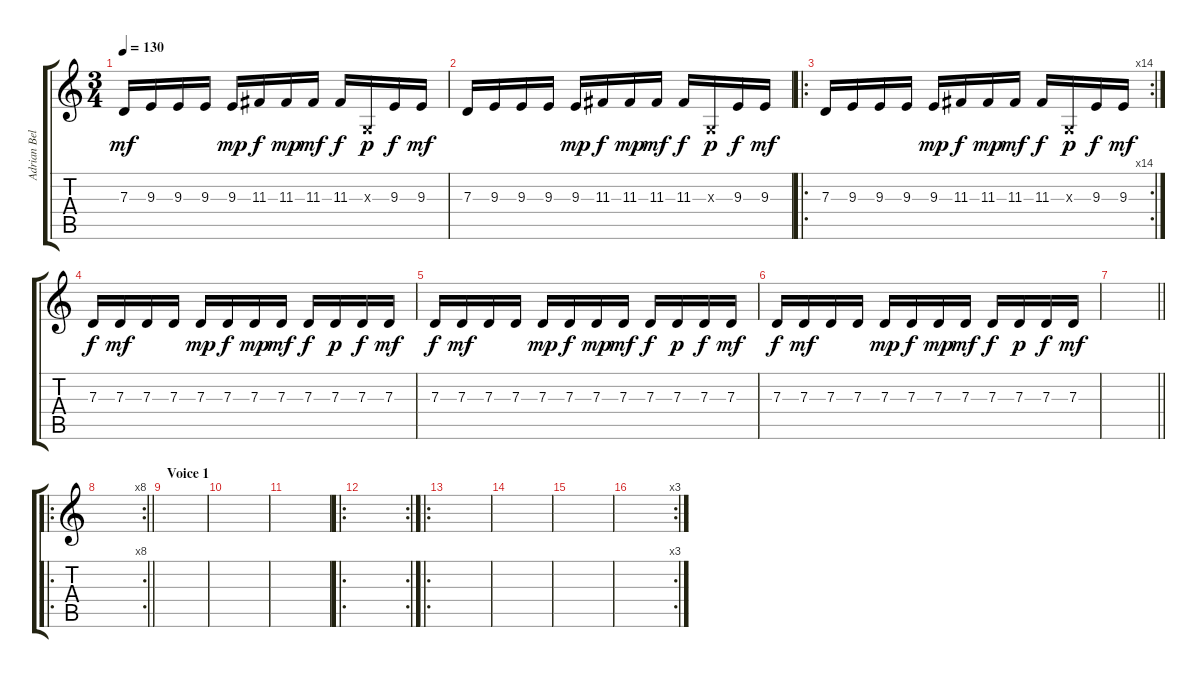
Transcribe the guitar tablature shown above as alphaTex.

\track ("Adrian Belew (Pads)" "Adrian Bel") {instrument kalimba}
\staff {score tabs}
\tuning (E4 B3 G3 D3 A2 E2) {hide}
\ts (3 4)
\tempo 130
\clef g2
\ks c
7.3.16{dy mf} 9.3.16 9.3.16 9.3.16 9.3.16{dy mp} 11.3.16{dy f} 11.3.16{dy mp} 11.3.16{dy mf} 11.3.16{dy f} 0.3{x}.16{dy p} 9.3.16{dy f} 9.3.16{dy mf} |
7.3.16 9.3.16 9.3.16 9.3.16 9.3.16{dy mp} 11.3.16{dy f} 11.3.16{dy mp} 11.3.16{dy mf} 11.3.16{dy f} 0.3{x}.16{dy p} 9.3.16{dy f} 9.3.16{dy mf} |
\ro
\rc 14
7.3.16 9.3.16 9.3.16 9.3.16 9.3.16{dy mp} 11.3.16{dy f} 11.3.16{dy mp} 11.3.16{dy mf} 11.3.16{dy f} 0.3{x}.16{dy p} 9.3.16{dy f} 9.3.16{dy mf} |
7.3.16{dy f volume 0} 7.3.16{dy mf} 7.3.16 7.3.16 7.3.16{dy mp} 7.3.16{dy f} 7.3.16{dy mp} 7.3.16{dy mf} 7.3.16{dy f} 7.3.16{dy p} 7.3.16{dy f} 7.3.16{dy mf} |
7.3.16{dy f} 7.3.16{dy mf} 7.3.16 7.3.16 7.3.16{dy mp} 7.3.16{dy f} 7.3.16{dy mp} 7.3.16{dy mf} 7.3.16{dy f} 7.3.16{dy p} 7.3.16{dy f} 7.3.16{dy mf} |
7.3.16{dy f} 7.3.16{dy mf} 7.3.16 7.3.16 7.3.16{dy mp} 7.3.16{dy f} 7.3.16{dy mp} 7.3.16{dy mf} 7.3.16{dy f} 7.3.16{dy p} 7.3.16{dy f} 7.3.16{dy mf} |
\barLineRight lightlight
|
\ro
\rc 8
\barLineRight lightlight
|
\section ("" "Voice 1")
|
|
|
\ro
\rc 2
|
\ro
|
|
|
\rc 3
